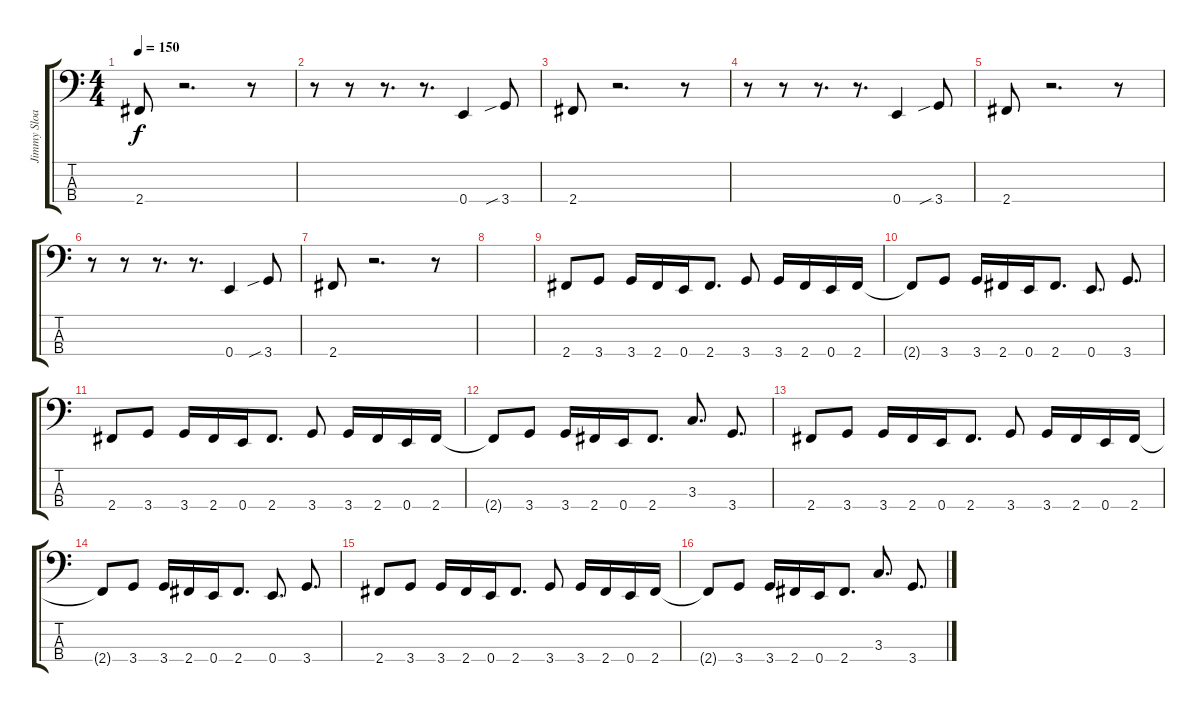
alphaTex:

\track ("Jimmy Sloas" "Jimmy Sloa") {instrument electricbasspick}
\staff {score tabs}
\tuning (G2 D2 A1 E1) {hide}
\ts (4 4)
\tempo 150
\clef f4
\ks c
2.4.8{dy f} r.2{d} r.8 |
r.8 r.8 r.8{d} r.8{d} 0.4.4 3.4{sib}.8 |
2.4.8 r.2{d} r.8 |
r.8 r.8 r.8{d} r.8{d} 0.4.4 3.4{sib}.8 |
2.4.8 r.2{d} r.8 |
r.8 r.8 r.8{d} r.8{d} 0.4.4 3.4{sib}.8 |
2.4.8 r.2{d} r.8 |
|
2.4.8 3.4.8 3.4.16 2.4.16 0.4.16 2.4.8{d} 3.4.8 3.4.16 2.4.16 0.4.16 2.4.16 |
2.4{t}.8 3.4.8 3.4.16 2.4.16 0.4.16 2.4.8{d} 0.4.8{d} 3.4.8{d} |
2.4.8 3.4.8 3.4.16 2.4.16 0.4.16 2.4.8{d} 3.4.8 3.4.16 2.4.16 0.4.16 2.4.16 |
2.4{t}.8 3.4.8 3.4.16 2.4.16 0.4.16 2.4.8{d} 3.3.8{d} 3.4.8{d} |
2.4.8 3.4.8 3.4.16 2.4.16 0.4.16 2.4.8{d} 3.4.8 3.4.16 2.4.16 0.4.16 2.4.16 |
2.4{t}.8 3.4.8 3.4.16 2.4.16 0.4.16 2.4.8{d} 0.4.8{d} 3.4.8{d} |
2.4.8 3.4.8 3.4.16 2.4.16 0.4.16 2.4.8{d} 3.4.8 3.4.16 2.4.16 0.4.16 2.4.16 |
2.4{t}.8 3.4.8 3.4.16 2.4.16 0.4.16 2.4.8{d} 3.3.8{d} 3.4.8{d}
